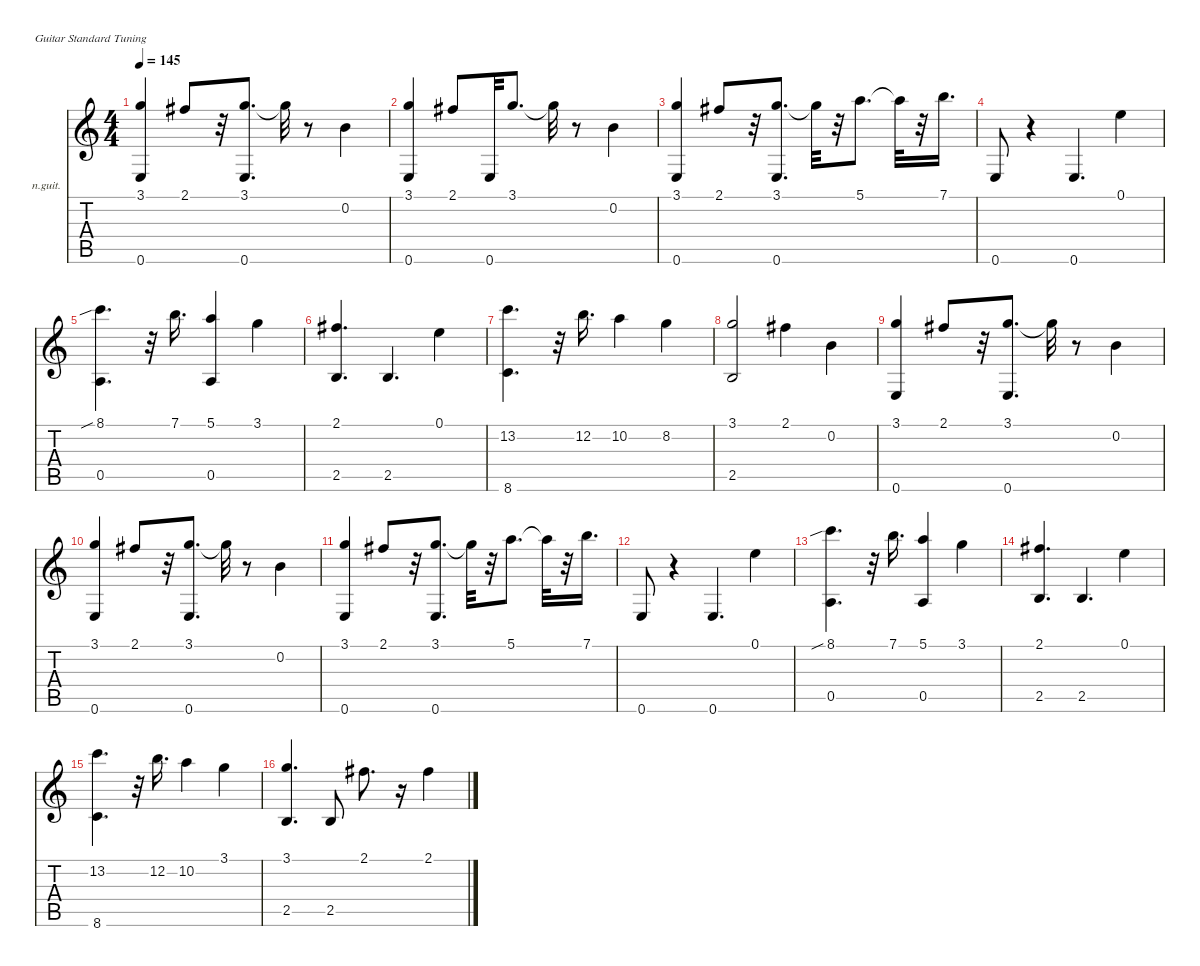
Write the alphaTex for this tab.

\defaultSystemsLayout 4
\hideDynamics
\bracketExtendMode nobrackets
\firstSystemTrackNameOrientation horizontal
\otherSystemsTrackNameOrientation horizontal
\track ("Гитара" "n.guit.") {instrument acousticguitarnylon}
\staff {score tabs}
\tuning (E4 B3 G3 D3 A2 E2)
\ts (4 4)
\tempo 145
\clef g2
\ks c
(3.1 0.6).4{dy ff beam Up} 2.1{acc #}.8{beam Up} r.32{beam Up} (3.1 0.6).8{d beam Up} 3.1{t}.32{dy f beam Down} r.8{beam Down} 0.2.4{dy ff beam Down} |
(3.1 0.6).4{beam Up} 2.1{acc #}.8{beam Up} 0.6.32{dy fff beam Up} 3.1.8{d dy ff beam Up} 3.1{t}.32{dy f beam Down} r.8{beam Down} 0.2.4{dy ff beam Down} |
(3.1 0.6).4{beam Up} 2.1{acc #}.8{beam Up} r.32{beam Up} (3.1 0.6).8{d beam Up} 3.1{t}.32{dy f beam Down} r.32{beam Down} 5.1.8{d dy ff beam Down} 5.1{t}.32{dy f beam Down} r.32{beam Down} 7.1.16{d dy ff beam Down} |
0.6.8{dy fff beam Up} r.4{beam Up} 0.6.4{d beam Up} 0.1.4{dy ff beam Down} |
(8.1{sib} 0.5).4{d beam Down} r.32{beam Down} 7.1.16{d beam Down} (5.1 0.5).4{beam Up} 3.1.4{beam Down} |
(2.1{acc #} 2.5).4{d beam Up} 2.5.4{d dy fff beam Up} 0.1.4{dy ff beam Down} |
(13.2 8.6).4{d dy f beam Down} r.32{beam Down} 12.2.16{d beam Down} 10.2.4{beam Down} 8.2.4{beam Down} |
(3.1 2.5).2{dy ff beam Up} 2.1{acc #}.4{beam Down} 0.2.4{beam Down} |
(3.1 0.6).4{beam Up} 2.1{acc #}.8{beam Up} r.32{beam Up} (3.1 0.6).8{d beam Up} 3.1{t}.32{dy f beam Down} r.8{beam Down} 0.2.4{dy ff beam Down} |
(3.1 0.6).4{beam Up} 2.1{acc #}.8{beam Up} r.32{beam Up} (3.1 0.6).8{d beam Up} 3.1{t}.32{dy f beam Down} r.8{beam Down} 0.2.4{dy ff beam Down} |
(3.1 0.6).4{beam Up} 2.1{acc #}.8{beam Up} r.32{beam Up} (3.1 0.6).8{d beam Up} 3.1{t}.32{dy f beam Down} r.32{beam Down} 5.1.8{d dy ff beam Down} 5.1{t}.32{dy f beam Down} r.32{beam Down} 7.1.16{d dy ff beam Down} |
0.6.8{dy fff beam Up} r.4{beam Up} 0.6.4{d beam Up} 0.1.4{dy ff beam Down} |
(8.1{sib} 0.5).4{d beam Down} r.32{beam Down} 7.1.16{d beam Down} (5.1 0.5).4{beam Up} 3.1.4{beam Down} |
(2.1{acc #} 2.5).4{d beam Up} 2.5.4{d dy fff beam Up} 0.1.4{dy ff beam Down} |
(13.2 8.6).4{d dy f beam Down} r.32{beam Down} 12.2.16{d beam Down} 10.2.4{beam Down} 3.1.4{dy ff beam Down} |
(3.1 2.5).4{d beam Up} 2.5.8{dy fff beam Up} 2.1{acc #}.8{d dy ff beam Down} r.16{beam Down} 2.1{acc #}.4{beam Down}
